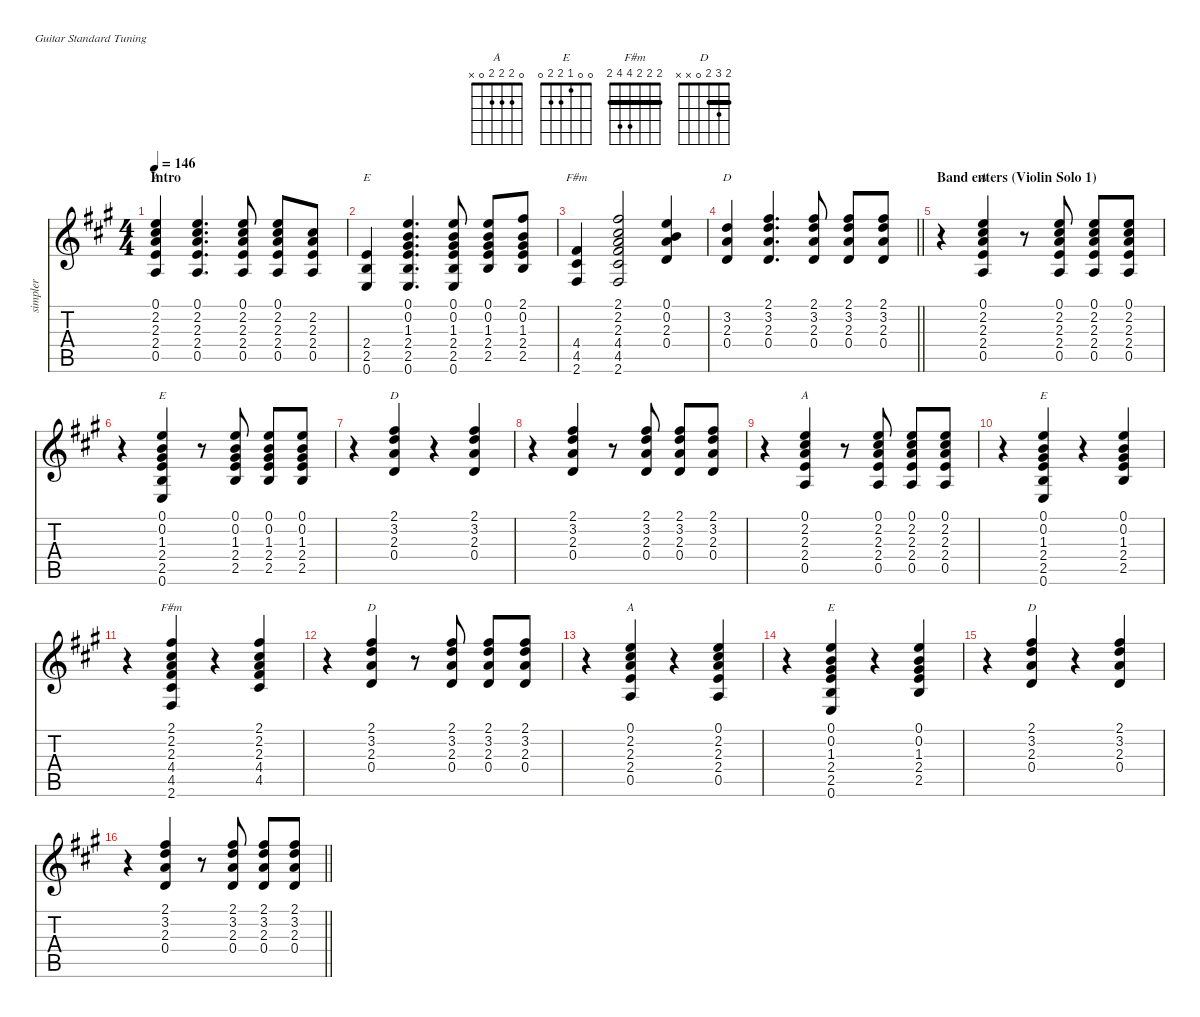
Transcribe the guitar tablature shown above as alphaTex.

\defaultSystemsLayout 4
\hideDynamics
\bracketExtendMode nobrackets
\otherSystemsTrackNameOrientation horizontal
\track ("Guitar - simpler" "simpler") {defaultSystemsLayout 8 mute instrument acousticguitarsteel}
\staff {score tabs}
\tuning (E4 B3 G3 D3 A2 E2)
\chord ("A" 0 2 2 2 0 x) {showfingering false}
\chord ("E" x x 1 2 2 0) {showfingering false}
\chord ("F#m" 2 2 2 4 4 2) {showfingering false barre (2 2 2)}
\chord ("D" 2 3 2 0 x x) {showfingering false barre 2}
\chord ("E" 0 0 1 2 2 0) {showfingering false}
\ts (4 4)
\beaming (8 2 2 2 2)
\section ("" "Intro")
\tempo 146
\clef g2
\ks a
(0.1{acc forcenatural} 2.2{acc #} 2.3{acc forcenatural} 2.4{acc forcenatural} 0.5{acc forcenatural}).4{ch "A" dy f instrument acousticguitarsteel} (0.1{acc forcenatural} 2.2{acc #} 2.3{acc forcenatural} 2.4{acc forcenatural} 0.5{acc forcenatural}).4{d} (0.1{acc forcenatural} 2.2{acc #} 2.3{acc forcenatural} 2.4{acc forcenatural} 0.5{acc forcenatural}).8 (0.1{acc forcenatural} 2.2{acc #} 2.3{acc forcenatural} 2.4{acc forcenatural} 0.5{acc forcenatural}).8 (2.2{acc #} 2.3{acc forcenatural} 2.4{acc forcenatural} 0.5{acc forcenatural}).8 |
(2.4{acc forcenatural} 2.5{acc forcenatural} 0.6{acc forcenatural}).4{ch "E"} (0.1{acc forcenatural} 0.2{acc forcenatural} 1.3{acc #} 2.4{acc forcenatural} 2.5{acc forcenatural} 0.6{acc forcenatural}).4{d} (0.1{acc forcenatural} 0.2{acc forcenatural} 1.3{acc #} 2.4{acc forcenatural} 2.5{acc forcenatural} 0.6{acc forcenatural}).8 (0.1{acc forcenatural} 0.2{acc forcenatural} 1.3{acc #} 2.4{acc forcenatural} 2.5{acc forcenatural}).8 (2.1{acc #} 0.2{acc forcenatural} 1.3{acc #} 2.4{acc forcenatural} 2.5{acc forcenatural}).8 |
(4.4{acc #} 4.5{acc #} 2.6{acc #}).4{ch "F#m"} (2.1{acc #} 2.2{acc #} 2.3{acc forcenatural} 4.4{acc #} 4.5{acc #} 2.6{acc #}).2 (0.1{acc forcenatural} 0.2{acc forcenatural} 2.3{acc forcenatural} 0.4{acc forcenatural}).4 |
\barLineRight lightlight
(3.2{acc forcenatural} 2.3{acc forcenatural} 0.4{acc forcenatural}).4{ch "D"} (2.1{acc #} 3.2{acc forcenatural} 2.3{acc forcenatural} 0.4{acc forcenatural}).4{d} (2.1{acc #} 3.2{acc forcenatural} 2.3{acc forcenatural} 0.4{acc forcenatural}).8 (2.1{acc #} 3.2{acc forcenatural} 2.3{acc forcenatural} 0.4{acc forcenatural}).8 (2.1{acc #} 3.2{acc forcenatural} 2.3{acc forcenatural} 0.4{acc forcenatural}).8 |
\section ("" "Band enters (Violin Solo 1)")
r.4 (0.1{acc forcenatural} 2.2{acc #} 2.3{acc forcenatural} 2.4{acc forcenatural} 0.5{acc forcenatural}).4{ch "A"} r.8 (0.1{acc forcenatural} 2.2{acc #} 2.3{acc forcenatural} 2.4{acc forcenatural} 0.5{acc forcenatural}).8 (0.1{acc forcenatural} 2.2{acc #} 2.3{acc forcenatural} 2.4{acc forcenatural} 0.5{acc forcenatural}).8 (0.1{acc forcenatural} 2.2{acc #} 2.3{acc forcenatural} 2.4{acc forcenatural} 0.5{acc forcenatural}).8 |
r.4 (0.1{acc forcenatural} 0.2{acc forcenatural} 1.3{acc #} 2.4{acc forcenatural} 2.5{acc forcenatural} 0.6{acc forcenatural}).4{ch "E"} r.8 (0.1{acc forcenatural} 0.2{acc forcenatural} 1.3{acc #} 2.4{acc forcenatural} 2.5{acc forcenatural}).8 (0.1{acc forcenatural} 0.2{acc forcenatural} 1.3{acc #} 2.4{acc forcenatural} 2.5{acc forcenatural}).8 (0.1{acc forcenatural} 0.2{acc forcenatural} 1.3{acc #} 2.4{acc forcenatural} 2.5{acc forcenatural}).8 |
r.4 (2.1{acc #} 3.2{acc forcenatural} 2.3{acc forcenatural} 0.4{acc forcenatural}).4{ch "D"} r.4 (2.1{acc #} 3.2{acc forcenatural} 2.3{acc forcenatural} 0.4{acc forcenatural}).4 |
r.4 (2.1{acc #} 3.2{acc forcenatural} 2.3{acc forcenatural} 0.4{acc forcenatural}).4 r.8 (2.1{acc #} 3.2{acc forcenatural} 2.3{acc forcenatural} 0.4{acc forcenatural}).8 (2.1{acc #} 3.2{acc forcenatural} 2.3{acc forcenatural} 0.4{acc forcenatural}).8 (2.1{acc #} 3.2{acc forcenatural} 2.3{acc forcenatural} 0.4{acc forcenatural}).8 |
r.4 (0.1{acc forcenatural} 2.2{acc #} 2.3{acc forcenatural} 2.4{acc forcenatural} 0.5{acc forcenatural}).4{ch "A"} r.8 (0.1{acc forcenatural} 2.2{acc #} 2.3{acc forcenatural} 2.4{acc forcenatural} 0.5{acc forcenatural}).8 (0.1{acc forcenatural} 2.2{acc #} 2.3{acc forcenatural} 2.4{acc forcenatural} 0.5{acc forcenatural}).8 (0.1{acc forcenatural} 2.2{acc #} 2.3{acc forcenatural} 2.4{acc forcenatural} 0.5{acc forcenatural}).8 |
r.4 (0.1{acc forcenatural} 0.2{acc forcenatural} 1.3{acc #} 2.4{acc forcenatural} 2.5{acc forcenatural} 0.6{acc forcenatural}).4{ch "E"} r.4 (0.1{acc forcenatural} 0.2{acc forcenatural} 1.3{acc #} 2.4{acc forcenatural} 2.5{acc forcenatural}).4 |
r.4 (2.1{acc #} 2.2{acc #} 2.3{acc forcenatural} 4.4{acc #} 4.5{acc #} 2.6{acc #}).4{ch "F#m"} r.4 (2.1{acc #} 2.2{acc #} 2.3{acc forcenatural} 4.4{acc #} 4.5{acc #}).4 |
r.4 (2.1{acc #} 3.2{acc forcenatural} 2.3{acc forcenatural} 0.4{acc forcenatural}).4{ch "D"} r.8 (2.1{acc #} 3.2{acc forcenatural} 2.3{acc forcenatural} 0.4{acc forcenatural}).8 (2.1{acc #} 3.2{acc forcenatural} 2.3{acc forcenatural} 0.4{acc forcenatural}).8 (2.1{acc #} 3.2{acc forcenatural} 2.3{acc forcenatural} 0.4{acc forcenatural}).8 |
r.4 (0.1{acc forcenatural} 2.2{acc #} 2.3{acc forcenatural} 2.4{acc forcenatural} 0.5{acc forcenatural}).4{ch "A"} r.4 (0.1{acc forcenatural} 2.2{acc #} 2.3{acc forcenatural} 2.4{acc forcenatural} 0.5{acc forcenatural}).4 |
r.4 (0.1{acc forcenatural} 0.2{acc forcenatural} 1.3{acc #} 2.4{acc forcenatural} 2.5{acc forcenatural} 0.6{acc forcenatural}).4{ch "E"} r.4 (0.1{acc forcenatural} 0.2{acc forcenatural} 1.3{acc #} 2.4{acc forcenatural} 2.5{acc forcenatural}).4 |
r.4 (2.1{acc #} 3.2{acc forcenatural} 2.3{acc forcenatural} 0.4{acc forcenatural}).4{ch "D"} r.4 (2.1{acc #} 3.2{acc forcenatural} 2.3{acc forcenatural} 0.4{acc forcenatural}).4 |
\barLineRight lightlight
r.4 (2.1{acc #} 3.2{acc forcenatural} 2.3{acc forcenatural} 0.4{acc forcenatural}).4 r.8 (2.1{acc #} 3.2{acc forcenatural} 2.3{acc forcenatural} 0.4{acc forcenatural}).8 (2.1{acc #} 3.2{acc forcenatural} 2.3{acc forcenatural} 0.4{acc forcenatural}).8 (2.1{acc #} 3.2{acc forcenatural} 2.3{acc forcenatural} 0.4{acc forcenatural}).8
